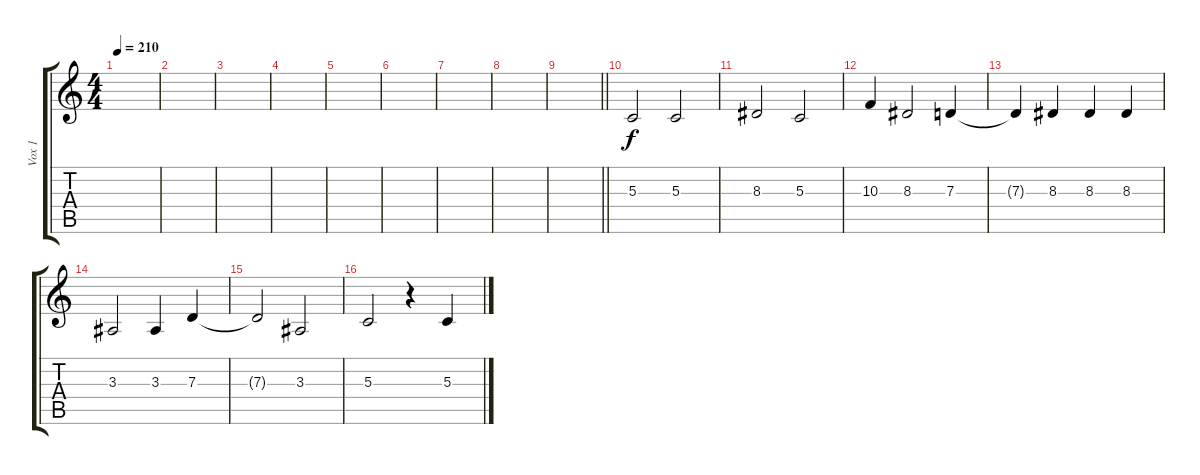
\track ("Vox 1" "Vox 1") {instrument viola}
\staff {score tabs}
\tuning (E4 B3 G3 D3 A2 E2) {hide}
\ts (4 4)
\tempo 210
\clef g2
\ks c
|
|
|
|
|
|
|
|
\barLineRight lightlight
|
\section ("" " ")
5.3.2 5.3.2 |
8.3.2 5.3.2 |
10.3.4 8.3.2 7.3.4 |
7.3{t}.4 8.3.4 8.3.4 8.3.4 |
3.3.2 3.3.4 7.3.4 |
7.3{t}.2 3.3.2 |
5.3.2 r.4 5.3.4
